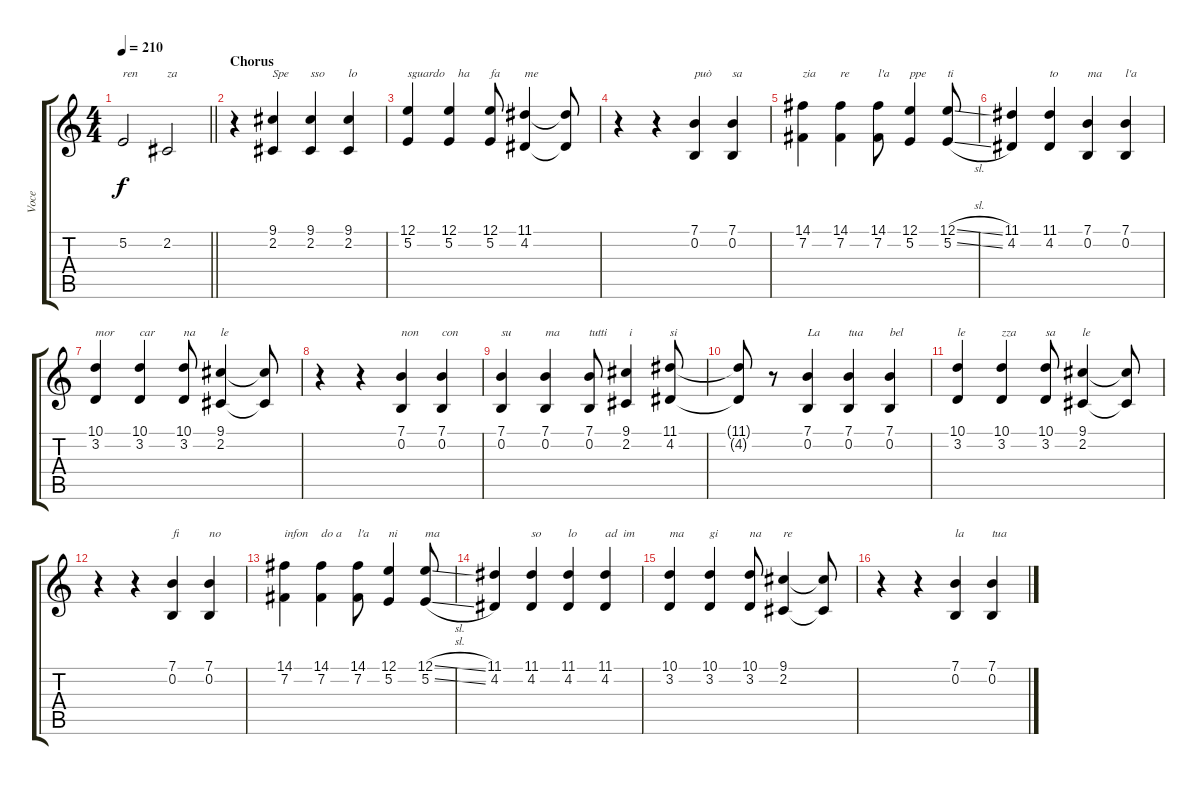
\track ("Voce" "Voce") {instrument ocarina}
\staff {score tabs}
\tuning (E4 B3 G3 D3 A2 E2) {hide}
\ts (4 4)
\tempo 210
\clef g2
\barLineRight lightlight
\ks c
5.2.2{txt "ren" dy f} 2.2.2{txt "za"} |
\section ("" "Chorus")
r.4 (9.1 2.2).4{txt "Spe"} (9.1 2.2).4{txt "sso"} (9.1 2.2).4{txt "lo"} |
(12.1 5.2).4{txt "sguardo"} (12.1 5.2).4{txt "   ha"} (12.1 5.2).8{txt "fa"} (11.1 4.2).4{txt "me"} (11.1{t} 4.2{t}).8 |
r.4 r.4 (7.1 0.2).4{txt "può"} (7.1 0.2).4{txt "sa"} |
(14.1 7.2).4{txt "zia"} (14.1 7.2).4{txt "re"} (14.1 7.2).8{txt "l'a"} (12.1 5.2).4{txt "ppe"} (12.1{sl} 5.2{sl}).8{txt "ti"} |
(11.1 4.2).4 (11.1 4.2).4{txt "to"} (7.1 0.2).4{txt "ma"} (7.1 0.2).4{txt "l'a"} |
(10.1 3.2).4{txt "mor"} (10.1 3.2).4{txt "car"} (10.1 3.2).8{txt "na"} (9.1 2.2).4{txt "le"} (9.1{t} 2.2{t}).8 |
r.4 r.4 (7.1 0.2).4{txt "non"} (7.1 0.2).4{txt "con"} |
(7.1 0.2).4{txt "su"} (7.1 0.2).4{txt "ma"} (7.1 0.2).8{txt "tutti"} (9.1 2.2).4{txt " i"} (11.1 4.2).8{txt "si"} |
(11.1{t} 4.2{t}).8 r.8 (7.1 0.2).4{txt "La"} (7.1 0.2).4{txt "tua"} (7.1 0.2).4{txt "bel"} |
(10.1 3.2).4{txt "le"} (10.1 3.2).4{txt "zza"} (10.1 3.2).8{txt "sa"} (9.1 2.2).4{txt "le"} (9.1{t} 2.2{t}).8 |
r.4 r.4 (7.1 0.2).4{txt "fi"} (7.1 0.2).4{txt "no"} |
(14.1 7.2).4{txt "infon"} (14.1 7.2).4{txt "do a"} (14.1 7.2).8{txt "l'a"} (12.1 5.2).4{txt "ni"} (12.1{sl} 5.2{sl}).8{txt "ma"} |
(11.1 4.2).4 (11.1 4.2).4{txt "so"} (11.1 4.2).4{txt "lo"} (11.1 4.2).4{txt "ad  im"} |
(10.1 3.2).4{txt "ma"} (10.1 3.2).4{txt "gi"} (10.1 3.2).8{txt "na"} (9.1 2.2).4{txt "re"} (9.1{t} 2.2{t}).8 |
r.4 r.4 (7.1 0.2).4{txt "la"} (7.1 0.2).4{txt "tua"}
